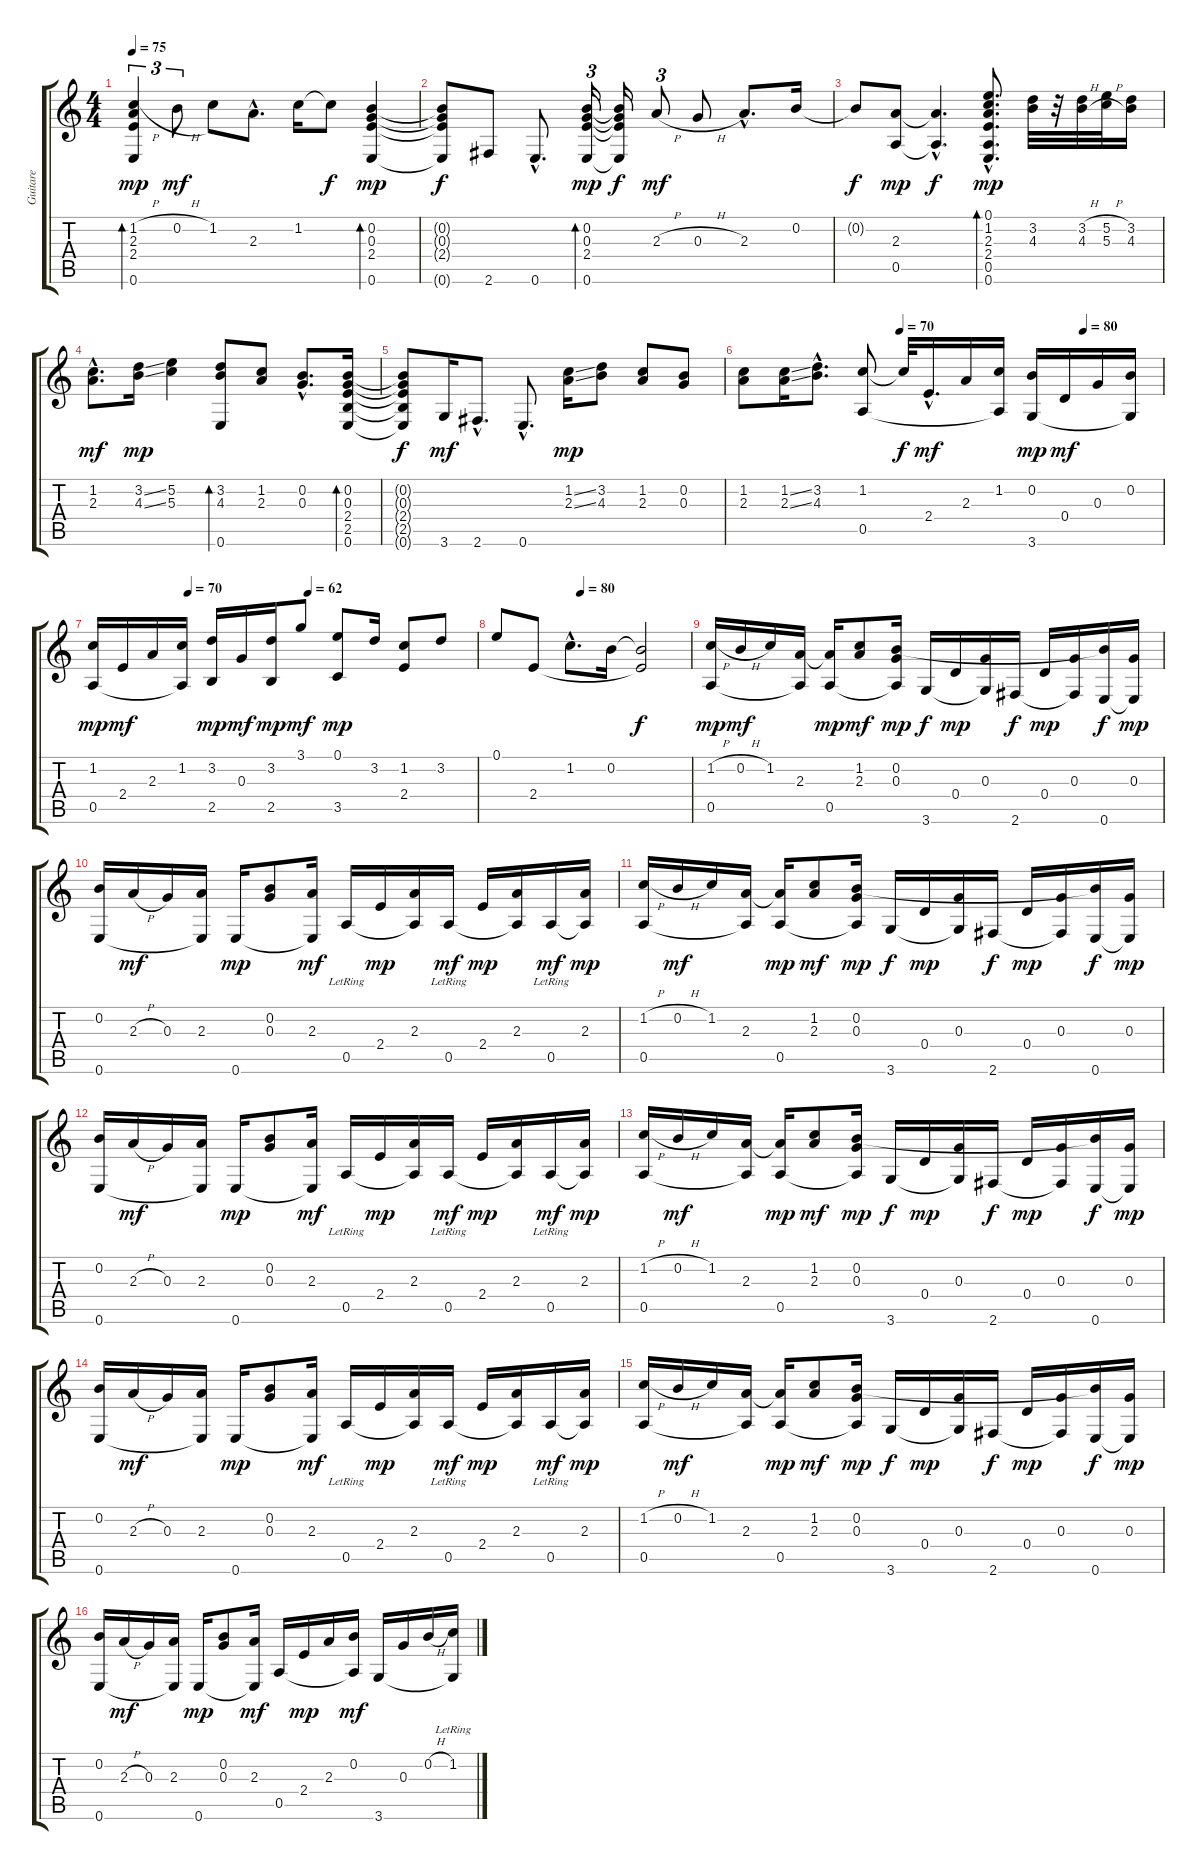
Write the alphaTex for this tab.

\track ("Guitare" "Guitare") {instrument acousticguitarnylon}
\staff {score tabs}
\tuning (E4 B3 G3 D3 A2 E2) {hide}
\ts (4 4)
\tempo 75
\tempo 80
\tempo 75
\clef g2
\ks c
(1.2{h} 2.3 2.4 0.6).4{tu (3 2) bd 480 dy mp instrument acousticguitarnylon} 0.2{h}.8{tu (3 2) dy mf} 1.2.8 2.3{hac}.8{d} 1.2.16 1.2{t}.8{dy f} (0.2 0.3 2.4 0.6).4{bd 120 dy mp} |
(0.2{t} 0.3{t} 2.4{t} 0.6{t}).8{dy f} 2.6.8 0.6{hac}.8{d} (0.2 0.3 2.4 0.6).16{tu (3 2) bd 120 dy mp} (0.2{t} 0.3{t} 2.4{t} 0.6{t}).16{dy f} 2.3{h}.8{tu (3 2) dy mf} 0.3{h}.8 2.3{hac}.8{d} 0.2.16 |
0.2{t}.8{dy f} (2.3 0.5).8{dy mp} (2.3{hac t} 0.5{hac t}).4{d dy f} (0.1{hac} 1.2{hac} 2.3{hac} 2.4{hac} 0.5{hac} 0.6{hac}).8{d bd 120 dy mp} (3.2 4.3).32 r.32 (3.2{h} 4.3{h}).32 (5.2{h} 5.3{h}).32 (3.2 4.3).16 |
(1.2{hac} 2.3{hac}).8{d dy mf} (3.2{ss} 4.3{ss}).16{dy mp} (5.2 5.3).4 (3.2 4.3 0.6).8{bd 120} (1.2 2.3).8 (0.2{hac} 0.3{hac}).8{d} (0.2 0.3 2.4 2.5 0.6).16{bd 480} |
(0.2{t} 0.3{t} 2.4{t} 2.5{t} 0.6{t}).8{dy f} 3.6.16{dy mf} 2.6{hac}.8{d} 0.6{hac}.8{d} (1.2{ss} 2.3{ss}).16{dy mp} (3.2 4.3).8 (1.2 2.3).8 (0.2 0.3).8 |
\tempo (70 0.375)
\tempo (80 0.8125)
(1.2 2.3).8 (1.2{ss} 2.3{ss}).16 (3.2{hac} 4.3{hac}).8{d} (1.2 0.5).8 1.2{t}.32{dy f} 2.4{hac}.16{d dy mf} 2.3.16 (1.2 0.5{t}).16 (0.2 3.6).16{dy mp} 0.4.16{dy mf} 0.3.16 (0.2 3.6{t}).16 |
\tempo (70 0.25)
\tempo (62 0.5625)
(1.2 0.5).16{dy mp} 2.4.16{dy mf} 2.3.16 (1.2 0.5{t}).16 (3.2 2.5).16{dy mp} 0.3.16{dy mf} (3.2 2.5).16{dy mp} 3.1.8{dy mf} (0.1 3.5).8{dy mp} 3.2.16 (1.2 2.4).8 3.2.8 |
\tempo (80 0.4375)
0.1.8 2.4.8 1.2{hac}.8{d} 0.2.16 (0.2{t} 2.4{t}).2{dy f} |
(1.2{h} 0.5).16{dy mp} 0.2{h}.16{dy mf} 1.2.16 (2.3 0.5{t}).16 (2.3{t} 0.5).16{dy mp} (1.2 2.3).8{dy mf} (0.2 0.3 0.5{t}).16{dy mp} 3.6.16{dy f} 0.4.16{dy mp} (0.3 3.6{t}).16 2.6.16{dy f} 0.4.16{dy mp} (0.3 2.6{t}).16 (0.2{t} 0.6).16{dy f} (0.3 0.6{t}).16{dy mp} |
(0.2 0.6).16 2.3{h}.16{dy mf} 0.3.16 (2.3 0.6{t}).16 0.6.16{dy mp} (0.2 0.3).8 (2.3 0.6{t}).16{dy mf} 0.5{lr}.16 2.4.16{dy mp} (2.3 0.5{t}).16 0.5{lr}.16{dy mf} 2.4.16{dy mp} (2.3 0.5{t}).16 0.5{lr}.16{dy mf} (2.3 0.5{t}).16{dy mp} |
(1.2{h} 0.5).16 0.2{h}.16{dy mf} 1.2.16 (2.3 0.5{t}).16 (2.3{t} 0.5).16{dy mp} (1.2 2.3).8{dy mf} (0.2 0.3 0.5{t}).16{dy mp} 3.6.16{dy f} 0.4.16{dy mp} (0.3 3.6{t}).16 2.6.16{dy f} 0.4.16{dy mp} (0.3 2.6{t}).16 (0.2{t} 0.6).16{dy f} (0.3 0.6{t}).16{dy mp} |
(0.2 0.6).16 2.3{h}.16{dy mf} 0.3.16 (2.3 0.6{t}).16 0.6.16{dy mp} (0.2 0.3).8 (2.3 0.6{t}).16{dy mf} 0.5{lr}.16 2.4.16{dy mp} (2.3 0.5{t}).16 0.5{lr}.16{dy mf} 2.4.16{dy mp} (2.3 0.5{t}).16 0.5{lr}.16{dy mf} (2.3 0.5{t}).16{dy mp} |
(1.2{h} 0.5).16 0.2{h}.16{dy mf} 1.2.16 (2.3 0.5{t}).16 (2.3{t} 0.5).16{dy mp} (1.2 2.3).8{dy mf} (0.2 0.3 0.5{t}).16{dy mp} 3.6.16{dy f} 0.4.16{dy mp} (0.3 3.6{t}).16 2.6.16{dy f} 0.4.16{dy mp} (0.3 2.6{t}).16 (0.2{t} 0.6).16{dy f} (0.3 0.6{t}).16{dy mp} |
(0.2 0.6).16 2.3{h}.16{dy mf} 0.3.16 (2.3 0.6{t}).16 0.6.16{dy mp} (0.2 0.3).8 (2.3 0.6{t}).16{dy mf} 0.5{lr}.16 2.4.16{dy mp} (2.3 0.5{t}).16 0.5{lr}.16{dy mf} 2.4.16{dy mp} (2.3 0.5{t}).16 0.5{lr}.16{dy mf} (2.3 0.5{t}).16{dy mp} |
(1.2{h} 0.5).16 0.2{h}.16{dy mf} 1.2.16 (2.3 0.5{t}).16 (2.3{t} 0.5).16{dy mp} (1.2 2.3).8{dy mf} (0.2 0.3 0.5{t}).16{dy mp} 3.6.16{dy f} 0.4.16{dy mp} (0.3 3.6{t}).16 2.6.16{dy f} 0.4.16{dy mp} (0.3 2.6{t}).16 (0.2{t} 0.6).16{dy f} (0.3 0.6{t}).16{dy mp} |
(0.2 0.6).16 2.3{h}.16{dy mf} 0.3.16 (2.3 0.6{t}).16 0.6.16{dy mp} (0.2 0.3).8 (2.3 0.6{t}).16{dy mf} 0.5.16 2.4.16{dy mp} 2.3.16 (0.2 0.5{t}).16{dy mf} 3.6.16 0.3.16 0.2{h}.16 (1.2{lr} 3.6{t}).16
